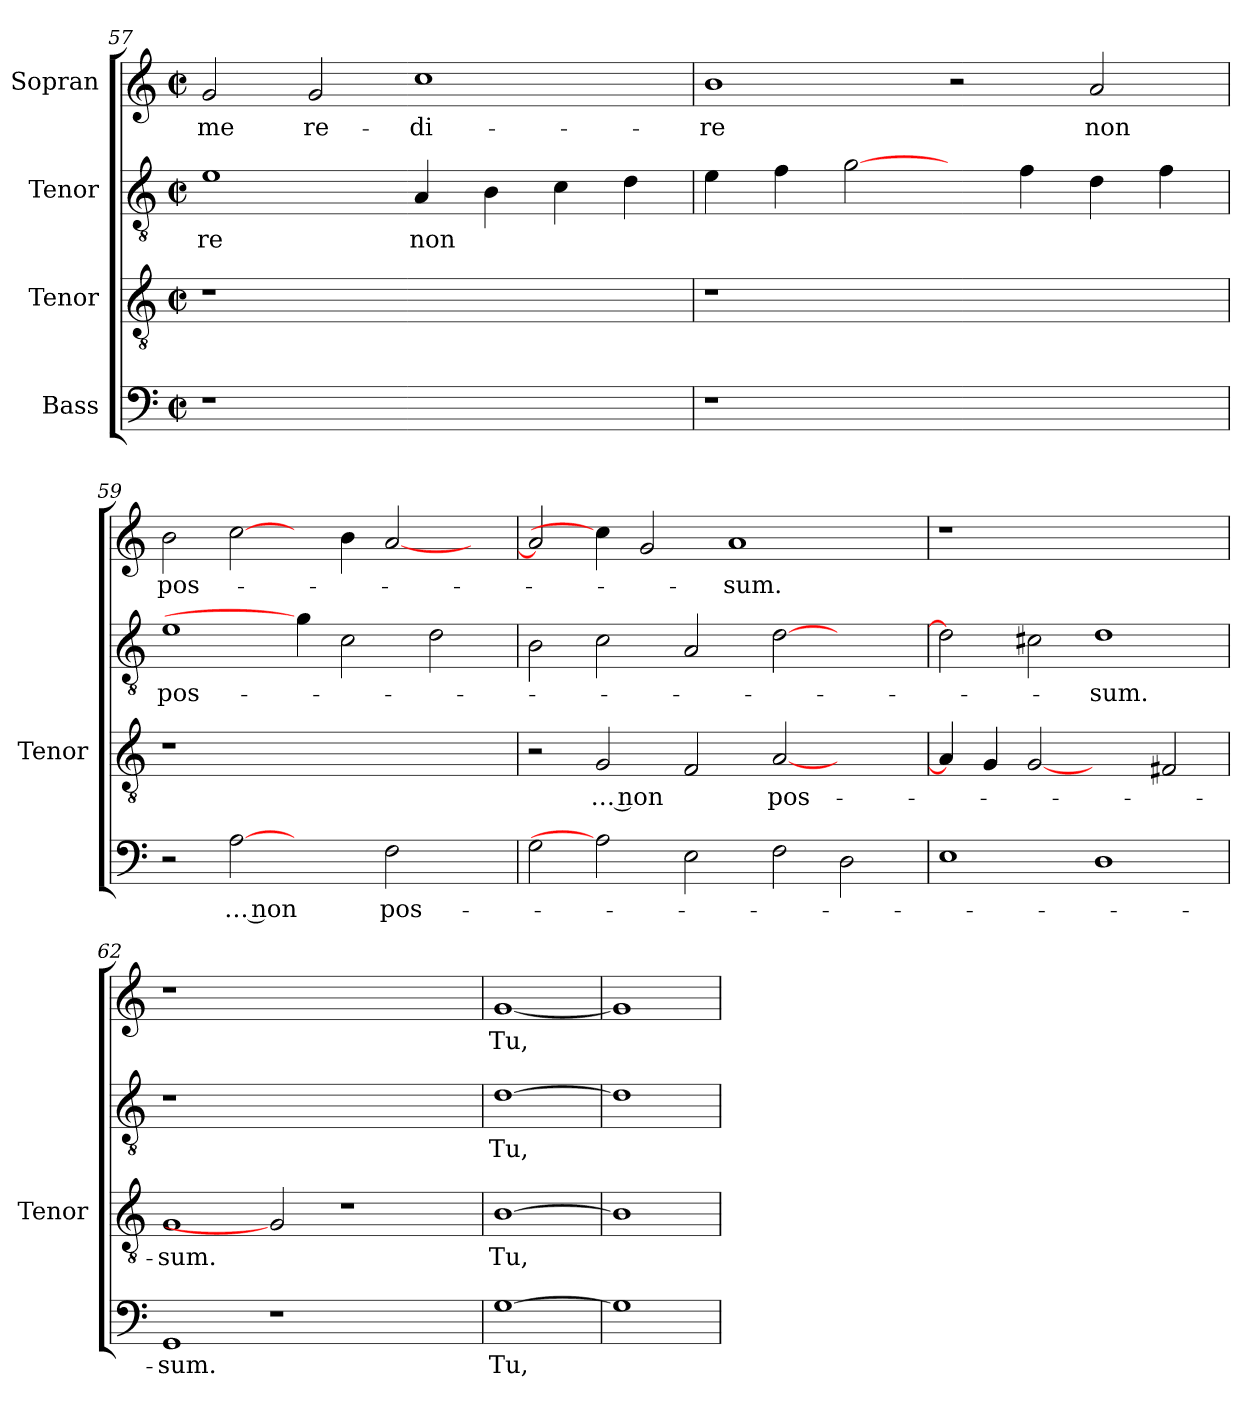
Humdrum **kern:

**kern	**text	**kern	**text	**kern	**text	**kern	**text
*part4	*part4	*part3	*part3	*part2	*part2	*part1	*part1
*staff4	*staff4	*staff3	*staff3	*staff2	*staff2	*staff1	*staff1
*I"Bass	*	*I"Tenor	*	*I"Tenor	*	*I"Sopran	*
*	*	*I'Tenor	*	*	*	*	*
!!LO:LB:g=z
*clefF4	*	*clefGv2	*	*clefGv2	*	*clefG2	*
*	*	*ITrd7c12	*	*ITrd7c12	*	*	*
*k[]	*	*k[]	*	*k[]	*	*k[]	*
*M2/2	*	*M2/2	*	*M2/2	*	*M2/2	*
*met(c|)	*	*met(c|)	*	*met(c|)	*	*met(c|)	*
=57	=57	=57	=57	=57	=57	=57	=57
!LO:N:vis=1	!	!LO:N:vis=1	!	!	!	!	!
!	!	!	!	!	!LO:LY:b:color=#000000	!	!
!	!	!	!	!	!	!	!LO:LY:b:color=#000000
1r	.	1r	.	1Ei	-re	2gi/	me
!	!	!	!	!	!	!	!LO:LY:b:color=#000000
.	.	.	.	.	.	2gi/	re-
!	!	!	!	!	!LO:LY:b:color=#000000	!	!
!	!	!	!	!	!	!	!LO:LY:b:color=#000000
1ryy	.	1ryy	.	4AAi/	non	1cci	-di-
.	.	.	.	4BBi\	.	.	.
.	.	.	.	4Ci\	.	.	.
.	.	.	.	4Di\	.	.	.
=58	=58	=58	=58	=58	=58	=58	=58
!LO:N:vis=1	!	!LO:N:vis=1	!	!	!	!	!
!	!	!	!	!	!	!	!LO:LY:b:color=#000000
1r	.	1r	.	4Ei\	.	1bi	-re
.	.	.	.	4Fi\	.	.	.
.	.	.	.	[2Gi\	.	.	.
1ryy	.	1ryy	.	4ryy	.	2r	.
.	.	.	.	4Fi\	.	.	.
!	!	!	!	!	!	!	!LO:LY:b:color=#000000
.	.	.	.	4Di\	.	2ai/	non
.	.	.	.	4Fi\	.	.	.
=59	=59	=59	=59	=59	=59	=59	=59
!	!	!LO:N:vis=1	!	!	!	!	!
!	!	!	!	!	!LO:LY:b:color=#000000	!	!
!	!	!	!	!	!	!	!LO:LY:b:color=#000000
2r	.	1r	.	1Ei	pos-	2bi\	pos-
!	!LO:LY:b:color=#000000	!	!	!	!	!	!
[2Ai	… non	.	.	.	.	[2cci\	.
2ryy	.	1ryy	.	4Gi\]	.	4ryy	.
.	.	.	.	2Ci\	.	4bi\	.
!	!LO:LY:b:color=#000000	!	!	!	!	!	!
2Fi\	pos-	.	.	.	.	[<2ai/	.
.	.	.	.	2Di\	.	.	.
4ryy	.	4ryy	.	.	.	4ryy	.
=60	=60	=60	=60	=60	=60	=60	=60
2Gi\	.	2r	.	2BBi\	.	2ai/]	.
!	!	!	!LO:LY:b:color=#000000	!	!	!	!
2Ai]	.	2GGi/	… non	2Ci\	.	4cci\]	.
.	.	.	.	.	.	2gi/	.
2Ei\	.	2FFi/	.	2AAi/	.	.	.
!	!	!	!	!	!	!	!LO:LY:b:color=#000000
.	.	.	.	.	.	1ai	-sum.
!	!	!	!LO:LY:b:color=#000000	!	!	!	!
2Fi\	.	[<2AAi/	pos-	[>2Di\	.	.	.
2Di\	.	2ryy	.	2ryy	.	.	.
.	.	.	.	.	.	4ryy	.
=61	=61	=61	=61	=61	=61	=61	=61
!	!	!	!	!	!	!LO:N:vis=1	!
1Ei	.	4AAi/]	.	2Di\]	.	1r	.
.	.	4GGi/	.	.	.	.	.
.	.	[2GGi	.	2C#Xi\	.	.	.
!	!	!	!	!	!LO:LY:b:color=#000000	!	!
1Di	.	2ryy	.	1Di	-sum.	1ryy	.
.	.	2FF#Xi/	.	.	.	.	.
=62	=62	=62	=62	=62	=62	=62	=62
!	!LO:LY:b:color=#000000	!	!	!	!	!	!
!	!	!	!LO:LY:b:color=#000000	!LO:N:vis=1	!	!LO:N:vis=1	!
1GGi	-sum.	1GGi	-sum.	1r	.	1r	.
1r	.	2GGi]	.	1.ryy	.	1.ryy	.
.	.	1r	.	.	.	.	.
2ryy	.	.	.	.	.	.	.
!!LO:LB:g=z
=63	=63	=63	=63	=63	=63	=63	=63
!	!LO:LY:b:color=#000000	!	!	!	!	!	!
!	!	!	!LO:LY:b:color=#000000	!	!	!	!
!	!	!	!	!	!LO:LY:b:color=#000000	!	!
!	!	!	!	!	!	!	!LO:LY:b:color=#000000
[1Gi	Tu,	[1BBi	Tu,	[1Di	Tu,	[1gi	Tu,
=64	=64	=64	=64	=64	=64	=64	=64
1Gi]	.	1BBi]	.	1Di]	.	1gi]	.
=	=	=	=	=	=	=	=
*-	*-	*-	*-	*-	*-	*-	*-
